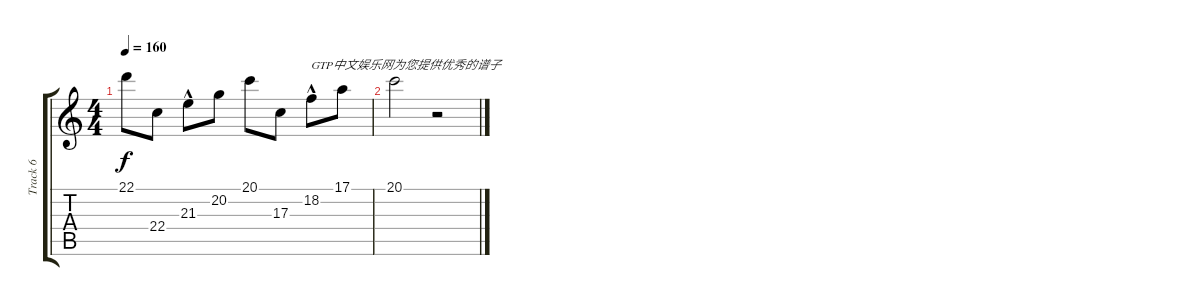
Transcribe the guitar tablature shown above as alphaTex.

\track ("Track 6" "Track 6") {instrument glockenspiel}
\staff {score tabs}
\tuning (E4 B3 G3 D3 A2 E2) {hide}
\ts (4 4)
\tempo 160
\clef g2
\ks c
22.1.8{dy f} 22.4.8 21.3{hac}.8 20.2.8 20.1.8 17.3.8 18.2{hac}.8{txt "GTP中文娱乐网为您提供优秀的谱子"} 17.1.8 |
20.1.2 r.2
